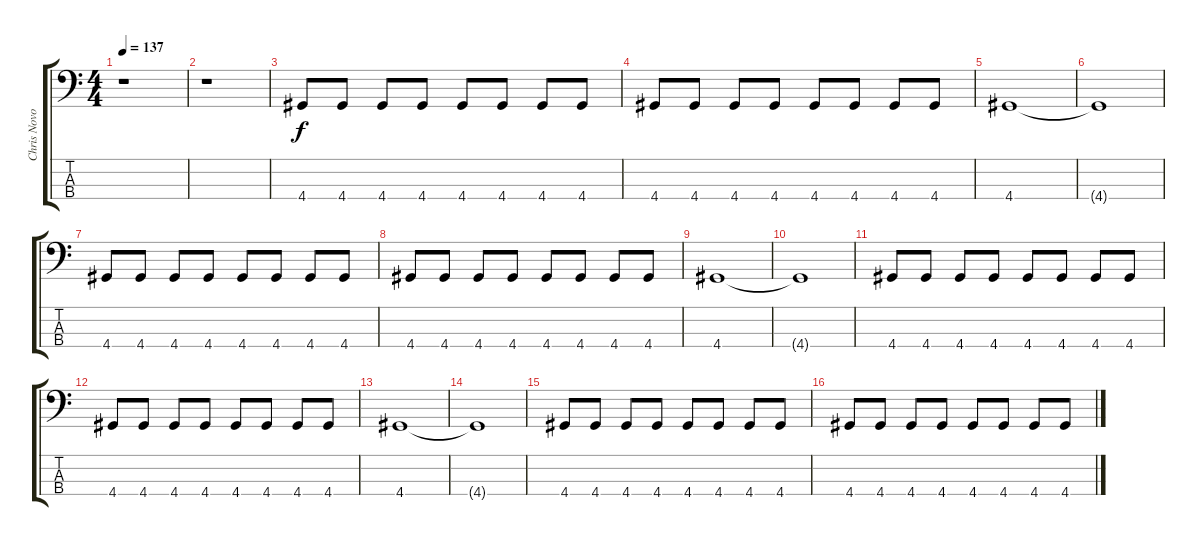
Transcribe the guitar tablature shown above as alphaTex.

\track ("Chris Novoselic" "Chris Novo") {instrument electricbasspick}
\staff {score tabs}
\tuning (G2 D2 A1 E1) {hide}
\ts (4 4)
\tempo 137
\clef f4
\ks c
r.1{dy f} |
r.1 |
4.4.8 4.4.8 4.4.8 4.4.8 4.4.8 4.4.8 4.4.8 4.4.8 |
4.4.8 4.4.8 4.4.8 4.4.8 4.4.8 4.4.8 4.4.8 4.4.8 |
4.4.1 |
4.4{t}.1 |
4.4.8 4.4.8 4.4.8 4.4.8 4.4.8 4.4.8 4.4.8 4.4.8 |
4.4.8 4.4.8 4.4.8 4.4.8 4.4.8 4.4.8 4.4.8 4.4.8 |
4.4.1 |
4.4{t}.1 |
4.4.8 4.4.8 4.4.8 4.4.8 4.4.8 4.4.8 4.4.8 4.4.8 |
4.4.8 4.4.8 4.4.8 4.4.8 4.4.8 4.4.8 4.4.8 4.4.8 |
4.4.1 |
4.4{t}.1 |
4.4.8 4.4.8 4.4.8 4.4.8 4.4.8 4.4.8 4.4.8 4.4.8 |
4.4.8 4.4.8 4.4.8 4.4.8 4.4.8 4.4.8 4.4.8 4.4.8
